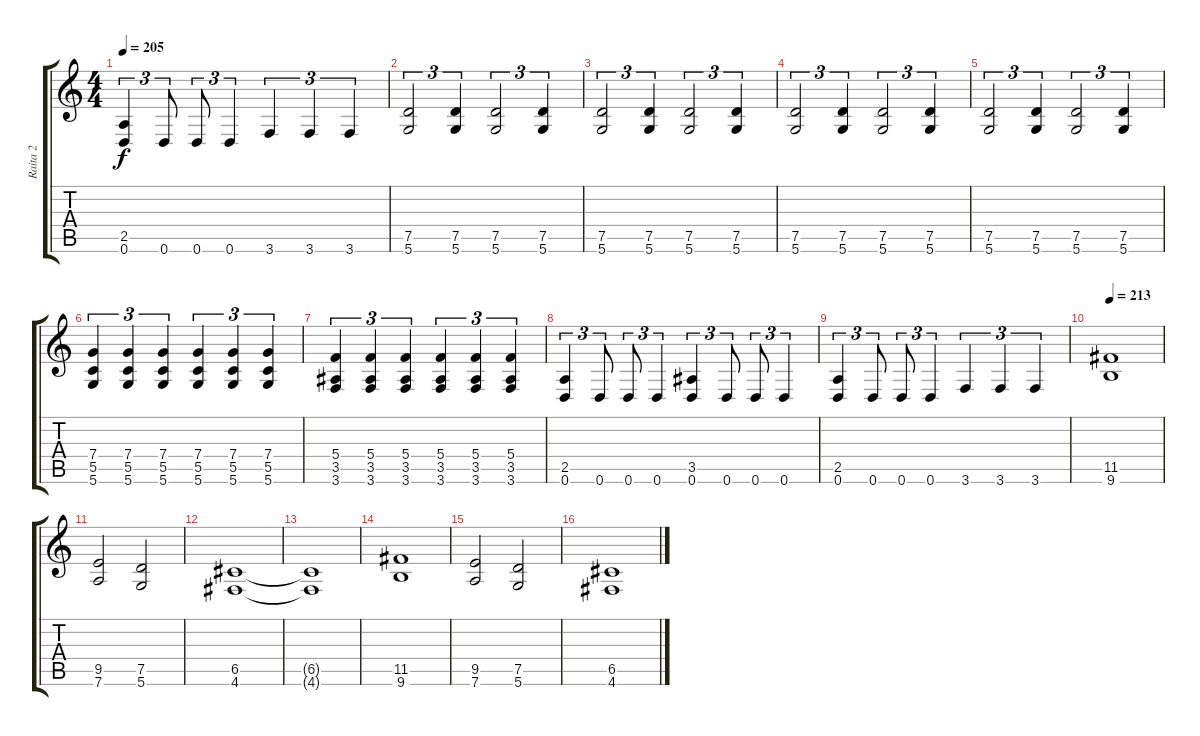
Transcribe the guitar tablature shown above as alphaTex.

\track ("Raita 2" "Raita 2") {instrument distortionguitar}
\staff {score tabs}
\tuning (D4 A3 F3 C3 G2 D2) {hide}
\ts (4 4)
\tempo 205
\clef g2
\ks c
(2.5 0.6).4{tu (3 2) dy f} 0.6.8{tu (3 2)} 0.6.8{tu (3 2)} 0.6.4{tu (3 2)} 3.6.4{tu (3 2)} 3.6.4{tu (3 2)} 3.6.4{tu (3 2)} |
(7.5 5.6).2{tu (3 2)} (7.5 5.6).4{tu (3 2)} (7.5 5.6).2{tu (3 2)} (7.5 5.6).4{tu (3 2)} |
(7.5 5.6).2{tu (3 2)} (7.5 5.6).4{tu (3 2)} (7.5 5.6).2{tu (3 2)} (7.5 5.6).4{tu (3 2)} |
(7.5 5.6).2{tu (3 2)} (7.5 5.6).4{tu (3 2)} (7.5 5.6).2{tu (3 2)} (7.5 5.6).4{tu (3 2)} |
(7.5 5.6).2{tu (3 2)} (7.5 5.6).4{tu (3 2)} (7.5 5.6).2{tu (3 2)} (7.5 5.6).4{tu (3 2)} |
(7.4 5.5 5.6).4{tu (3 2)} (7.4 5.5 5.6).4{tu (3 2)} (7.4 5.5 5.6).4{tu (3 2)} (7.4 5.5 5.6).4{tu (3 2)} (7.4 5.5 5.6).4{tu (3 2)} (7.4 5.5 5.6).4{tu (3 2)} |
(5.4 3.5 3.6).4{tu (3 2)} (5.4 3.5 3.6).4{tu (3 2)} (5.4 3.5 3.6).4{tu (3 2)} (5.4 3.5 3.6).4{tu (3 2)} (5.4 3.5 3.6).4{tu (3 2)} (5.4 3.5 3.6).4{tu (3 2)} |
(2.5 0.6).4{tu (3 2)} 0.6.8{tu (3 2)} 0.6.8{tu (3 2)} 0.6.4{tu (3 2)} (3.5 0.6).4{tu (3 2)} 0.6.8{tu (3 2)} 0.6.8{tu (3 2)} 0.6.4{tu (3 2)} |
(2.5 0.6).4{tu (3 2)} 0.6.8{tu (3 2)} 0.6.8{tu (3 2)} 0.6.4{tu (3 2)} 3.6.4{tu (3 2)} 3.6.4{tu (3 2)} 3.6.4{tu (3 2)} |
\tempo 213
(11.5 9.6).1{volume 16} |
(9.5 7.6).2 (7.5 5.6).2 |
(6.5 4.6).1 |
(6.5{t} 4.6{t}).1 |
(11.5 9.6).1 |
(9.5 7.6).2 (7.5 5.6).2 |
(6.5 4.6).1
